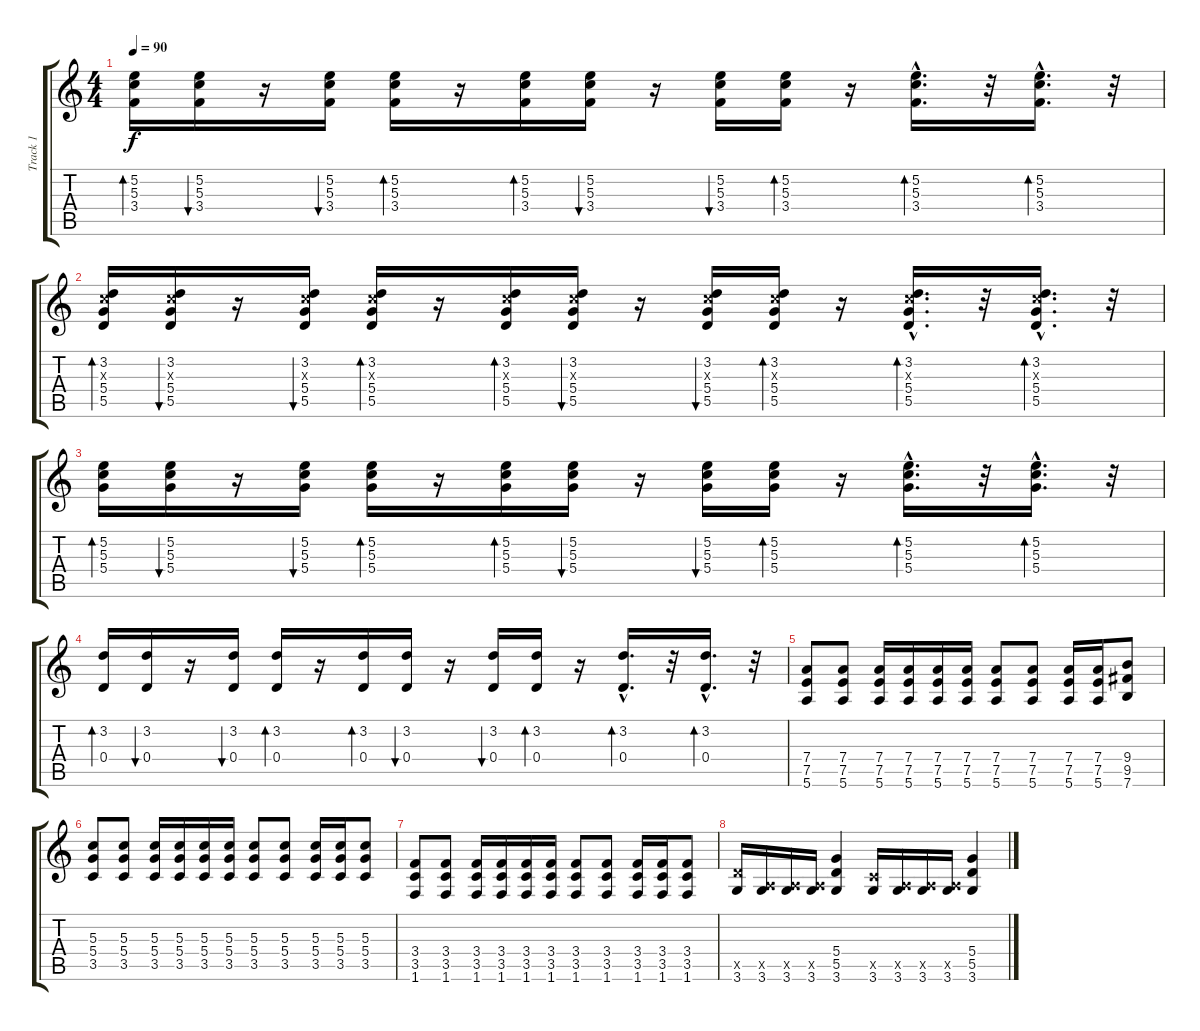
\track ("Track 1" "Track 1") {instrument acousticguitarnylon}
\staff {score tabs}
\tuning (E4 B3 G3 D3 A2 E2) {hide}
\ts (4 4)
\tempo 90
\clef g2
\ks c
(5.2 5.3 3.4).16{bd 60 dy f instrument distortionguitar} (5.2 5.3 3.4).16{bu 60} r.16 (5.2 5.3 3.4).16{bu 60} (5.2 5.3 3.4).16{bd 60} r.16 (5.2 5.3 3.4).16{bd 60} (5.2 5.3 3.4).16{bu 60} r.16 (5.2 5.3 3.4).16{bu 60} (5.2 5.3 3.4).16{bd 60} r.16 (5.2{hac} 5.3{hac} 3.4{hac}).16{d bd 60} r.32 (5.2{hac} 5.3{hac} 3.4{hac}).16{d bd 60} r.32 |
(3.2 5.3{x} 5.4 5.5).16{bd 60} (3.2 5.3{x} 5.4 5.5).16{bu 60} r.16 (3.2 5.3{x} 5.4 5.5).16{bu 60} (3.2 5.3{x} 5.4 5.5).16{bd 60} r.16 (3.2 5.3{x} 5.4 5.5).16{bd 60} (3.2 5.3{x} 5.4 5.5).16{bu 60} r.16 (3.2 5.3{x} 5.4 5.5).16{bu 60} (3.2 5.3{x} 5.4 5.5).16{bd 60} r.16 (3.2{hac} 5.3{hac x} 5.4{hac} 5.5{hac}).16{d bd 60} r.32 (3.2{hac} 5.3{hac x} 5.4{hac} 5.5{hac}).16{d bd 60} r.32 |
(5.2 5.3 5.4).16{bd 60} (5.2 5.3 5.4).16{bu 60} r.16 (5.2 5.3 5.4).16{bu 60} (5.2 5.3 5.4).16{bd 60} r.16 (5.2 5.3 5.4).16{bd 60} (5.2 5.3 5.4).16{bu 60} r.16 (5.2 5.3 5.4).16{bu 60} (5.2 5.3 5.4).16{bd 60} r.16 (5.2{hac} 5.3{hac} 5.4{hac}).16{d bd 60} r.32 (5.2{hac} 5.3{hac} 5.4{hac}).16{d bd 60} r.32 |
(3.2 0.4).16{bd 60} (3.2 0.4).16{bu 60} r.16 (3.2 0.4).16{bu 60} (3.2 0.4).16{bd 60} r.16 (3.2 0.4).16{bd 60} (3.2 0.4).16{bu 60} r.16 (3.2 0.4).16{bu 60} (3.2 0.4).16{bd 60} r.16 (3.2{hac} 0.4{hac}).16{d bd 60} r.32 (3.2{hac} 0.4{hac}).16{d bd 60} r.32 |
(7.4 7.5 5.6).8 (7.4 7.5 5.6).8 (7.4 7.5 5.6).16 (7.4 7.5 5.6).16 (7.4 7.5 5.6).16 (7.4 7.5 5.6).16 (7.4 7.5 5.6).8 (7.4 7.5 5.6).8 (7.4 7.5 5.6).16 (7.4 7.5 5.6).16 (9.4 9.5 7.6).8 |
(5.3 5.4 3.5).8 (5.3 5.4 3.5).8 (5.3 5.4 3.5).16 (5.3 5.4 3.5).16 (5.3 5.4 3.5).16 (5.3 5.4 3.5).16 (5.3 5.4 3.5).8 (5.3 5.4 3.5).8 (5.3 5.4 3.5).16 (5.3 5.4 3.5).16 (5.3 5.4 3.5).8 |
(3.4 3.5 1.6).8 (3.4 3.5 1.6).8 (3.4 3.5 1.6).16 (3.4 3.5 1.6).16 (3.4 3.5 1.6).16 (3.4 3.5 1.6).16 (3.4 3.5 1.6).8 (3.4 3.5 1.6).8 (3.4 3.5 1.6).16 (3.4 3.5 1.6).16 (3.4 3.5 1.6).8 |
(5.5{x} 3.6).16 (0.5{x} 3.6).16 (0.5{x} 3.6).16 (0.5{x} 3.6).16 (5.4 5.5 3.6).4 (3.5{x} 3.6).16 (0.5{x} 3.6).16 (0.5{x} 3.6).16 (0.5{x} 3.6).16 (5.4 5.5 3.6).4
